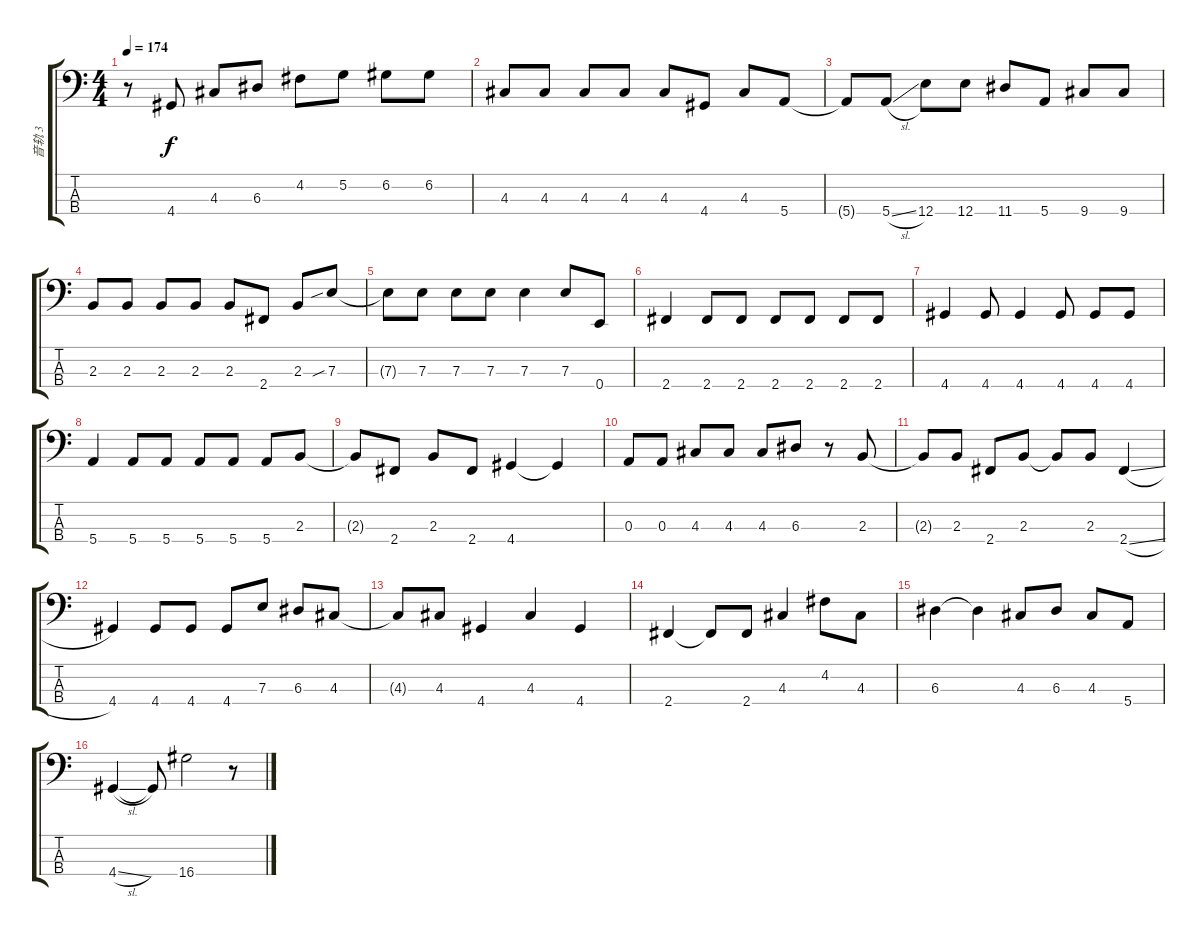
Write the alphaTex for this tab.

\track ("音轨 3" "音轨 3") {instrument electricbassfinger}
\staff {score tabs}
\tuning (G2 D2 A1 E1) {hide}
\ts (4 4)
\tempo 174
\clef f4
\ks c
r.8{dy f} 4.4.8 4.3.8 6.3.8 4.2.8 5.2.8 6.2.8 6.2.8 |
4.3.8 4.3.8 4.3.8 4.3.8 4.3.8 4.4.8 4.3.8 5.4.8 |
5.4{t}.8 5.4{sl}.8 12.4.8 12.4.8 11.4.8 5.4.8 9.4.8 9.4.8 |
2.3.8 2.3.8 2.3.8 2.3.8 2.3.8 2.4.8 2.3.8 7.3{sib}.8 |
7.3{t}.8 7.3.8 7.3.8 7.3.8 7.3.4 7.3.8 0.4.8 |
2.4.4 2.4.8 2.4.8 2.4.8 2.4.8 2.4.8 2.4.8 |
4.4.4 4.4.8 4.4.4 4.4.8 4.4.8 4.4.8 |
5.4.4 5.4.8 5.4.8 5.4.8 5.4.8 5.4.8 2.3.8 |
2.3{t}.8 2.4.8 2.3.8 2.4.8 4.4.4 4.4{t}.4 |
0.3.8 0.3.8 4.3.8 4.3.8 4.3.8 6.3.8 r.8 2.3.8 |
2.3{t}.8 2.3.8 2.4.8 2.3.8 2.3{t}.8 2.3.8 2.4{sl}.4 |
4.4.4 4.4.8 4.4.8 4.4.8 7.3.8 6.3.8 4.3.8 |
4.3{t}.8 4.3.8 4.4.4 4.3.4 4.4.4 |
2.4.4 2.4{t}.8 2.4.8 4.3.4 4.2.8 4.3.8 |
6.3.4 6.3{t}.4 4.3.8 6.3.8 4.3.8 5.4.8 |
4.4{sl}.4 4.4{t}.8 16.4.2 r.8
